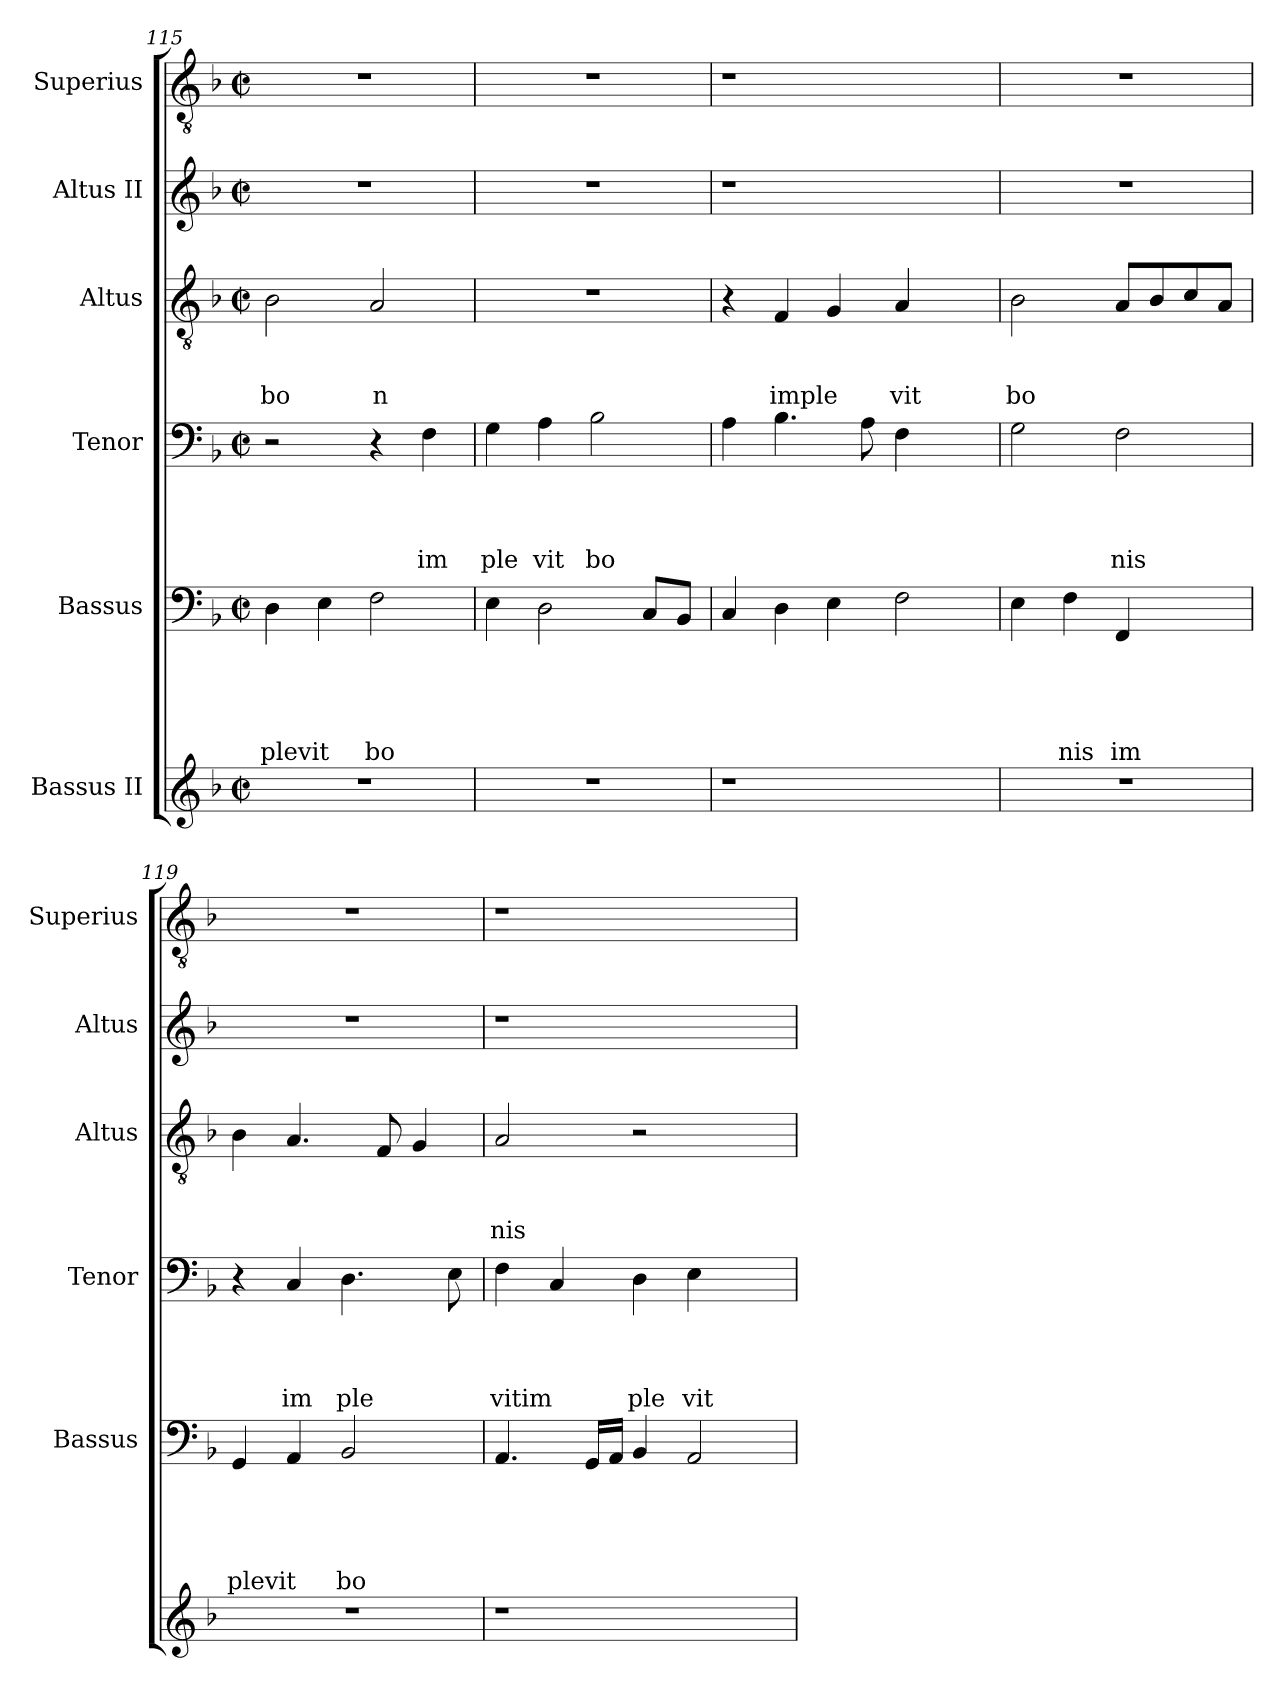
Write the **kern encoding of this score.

**kern	**kern	**text	**text	**text	**text	**text	**kern	**text	**text	**text	**text	**kern	**text	**text	**text	**kern	**kern
*part6	*part5	*part5	*part5	*part5	*part5	*part5	*part4	*part4	*part4	*part4	*part4	*part3	*part3	*part3	*part3	*part2	*part1
*staff6	*staff5	*staff5	*staff5	*staff5	*staff5	*staff5	*staff4	*staff4	*staff4	*staff4	*staff4	*staff3	*staff3	*staff3	*staff3	*staff2	*staff1
*I"Bassus II	*I"Bassus	*	*	*	*	*	*I"Tenor	*	*	*	*	*I"Altus	*	*	*	*I"Altus II	*I"Superius
*	*I'Bassus	*	*	*	*	*	*I'Tenor	*	*	*	*	*I'Altus	*	*	*	*I'Altus	*I'Superius
*clefG2	*clefF4	*	*	*	*	*	*clefF4	*	*	*	*	*clefGv2	*	*	*	*clefG2	*clefGv2
*k[b-]	*k[b-]	*	*	*	*	*	*k[b-]	*	*	*	*	*k[b-]	*	*	*	*k[b-]	*k[b-]
*F:	*F:	*	*	*	*	*	*F:	*	*	*	*	*F:	*	*	*	*F:	*F:
*M2/2	*M2/2	*	*	*	*	*	*M2/2	*	*	*	*	*M2/2	*	*	*	*M2/2	*M2/2
*met(c|)	*met(c|)	*	*	*	*	*	*met(c|)	*	*	*	*	*met(c|)	*	*	*	*met(c|)	*met(c|)
=115	=115	=115	=115	=115	=115	=115	=115	=115	=115	=115	=115	=115	=115	=115	=115	=115	=115
!	!	!	!	!	!	!LO:LY:b	!	!	!	!	!	!	!	!	!LO:LY:b	!	!
1r	4D\	.	.	.	.	plevit	2r	.	.	.	.	2B-\	.	.	bo	1r	1r
.	4E\	.	.	.	.	.	.	.	.	.	.	.	.	.	.	.	.
!	!	!	!	!	!	!LO:LY:b	!	!	!	!	!	!	!	!	!LO:LY:b:rj	!	!
.	2F\	.	.	.	.	bo	4r	.	.	.	.	2A/	.	.	n	.	.
!	!	!	!	!	!	!	!	!	!	!	!LO:LY:b	!	!	!	!	!	!
.	.	.	.	.	.	.	4F\	.	.	.	im	.	.	.	.	.	.
!!LO:PB:g=z
=116	=116	=116	=116	=116	=116	=116	=116	=116	=116	=116	=116	=116	=116	=116	=116	=116	=116
!	!	!	!	!	!	!	!	!	!	!	!LO:LY:b	!	!	!	!	!	!
1r	4E\	.	.	.	.	.	4G\	.	.	.	ple	1r	.	.	.	1r	1r
!	!	!	!	!	!	!	!	!	!	!	!LO:LY:b	!	!	!	!	!	!
.	2D\	.	.	.	.	.	4A\	.	.	.	vit	.	.	.	.	.	.
!	!	!	!	!	!	!	!	!	!	!	!LO:LY:b	!	!	!	!	!	!
.	.	.	.	.	.	.	2B-\	.	.	.	bo	.	.	.	.	.	.
.	8C/L	.	.	.	.	.	.	.	.	.	.	.	.	.	.	.	.
.	8BB-/J	.	.	.	.	.	.	.	.	.	.	.	.	.	.	.	.
=117	=117	=117	=117	=117	=117	=117	=117	=117	=117	=117	=117	=117	=117	=117	=117	=117	=117
1r	4C/	.	.	.	.	.	4A\	.	.	.	.	4r	.	.	.	1r	1r
!	!	!	!	!	!	!	!	!	!	!	!	!	!	!	!LO:LY:b	!	!
.	4D\	.	.	.	.	.	4.B-\	.	.	.	.	4F/	.	.	imple	.	.
.	4E\	.	.	.	.	.	.	.	.	.	.	4G/	.	.	.	.	.
.	.	.	.	.	.	.	8A\	.	.	.	.	.	.	.	.	.	.
!	!	!	!	!	!	!	!	!	!	!	!	!	!	!	!LO:LY:b	!	!
.	2F\	.	.	.	.	.	4F\	.	.	.	.	4A/	.	.	vit	.	.
4ryy	.	.	.	.	.	.	4ryy	.	.	.	.	4ryy	.	.	.	4ryy	4ryy
=118	=118	=118	=118	=118	=118	=118	=118	=118	=118	=118	=118	=118	=118	=118	=118	=118	=118
!	!	!	!	!	!	!	!	!	!	!	!	!	!	!	!LO:LY:b	!	!
1r	4E\	.	.	.	.	.	2G\	.	.	.	.	2B-\	.	.	bo	1r	1r
!	!	!	!	!	!	!LO:LY:b	!	!	!	!	!	!	!	!	!	!	!
.	4F\	.	.	.	.	nis	.	.	.	.	.	.	.	.	.	.	.
!	!	!	!	!	!	!LO:LY:b	!	!	!	!	!LO:LY:b	!	!	!	!	!	!
.	4FF/	.	.	.	.	im	2F\	.	.	.	nis	8A/L	.	.	.	.	.
.	.	.	.	.	.	.	.	.	.	.	.	8B-/	.	.	.	.	.
.	4ryy	.	.	.	.	.	.	.	.	.	.	8c/	.	.	.	.	.
.	.	.	.	.	.	.	.	.	.	.	.	8A/J	.	.	.	.	.
=119	=119	=119	=119	=119	=119	=119	=119	=119	=119	=119	=119	=119	=119	=119	=119	=119	=119
!	!	!	!	!	!	!LO:LY:b	!	!	!	!	!	!	!	!	!	!	!
1r	4GG/	.	.	.	.	plevit	4r	.	.	.	.	4B-\	.	.	.	1r	1r
!	!	!	!	!	!	!	!	!	!	!	!LO:LY:b	!	!	!	!	!	!
.	4AA/	.	.	.	.	.	4C/	.	.	.	im	4.A/	.	.	.	.	.
!	!	!	!	!	!	!LO:LY:b	!	!	!	!	!LO:LY:b	!	!	!	!	!	!
.	2BB-/	.	.	.	.	bo	4.D\	.	.	.	ple	.	.	.	.	.	.
.	.	.	.	.	.	.	.	.	.	.	.	8F/	.	.	.	.	.
.	.	.	.	.	.	.	.	.	.	.	.	4G/	.	.	.	.	.
.	.	.	.	.	.	.	8E\	.	.	.	.	.	.	.	.	.	.
=120	=120	=120	=120	=120	=120	=120	=120	=120	=120	=120	=120	=120	=120	=120	=120	=120	=120
!	!	!	!	!	!	!	!	!	!	!	!LO:LY:b	!	!	!	!LO:LY:b	!	!
1r	4.AA/	.	.	.	.	.	4F\	.	.	.	vitim	2A/	.	.	nis	1r	1r
.	.	.	.	.	.	.	4C/	.	.	.	.	.	.	.	.	.	.
.	16GG/LL	.	.	.	.	.	.	.	.	.	.	.	.	.	.	.	.
.	16AA/JJ	.	.	.	.	.	.	.	.	.	.	.	.	.	.	.	.
!	!	!	!	!	!	!	!	!	!	!	!LO:LY:b	!	!	!	!	!	!
.	4BB-/	.	.	.	.	.	4D\	.	.	.	ple	2r	.	.	.	.	.
!	!	!	!	!	!	!	!	!	!	!	!LO:LY:b	!	!	!	!	!	!
.	2AA/	.	.	.	.	.	4E\	.	.	.	vit	.	.	.	.	.	.
4ryy	.	.	.	.	.	.	4ryy	.	.	.	.	4ryy	.	.	.	4ryy	4ryy
=	=	=	=	=	=	=	=	=	=	=	=	=	=	=	=	=	=
*-	*-	*-	*-	*-	*-	*-	*-	*-	*-	*-	*-	*-	*-	*-	*-	*-	*-
